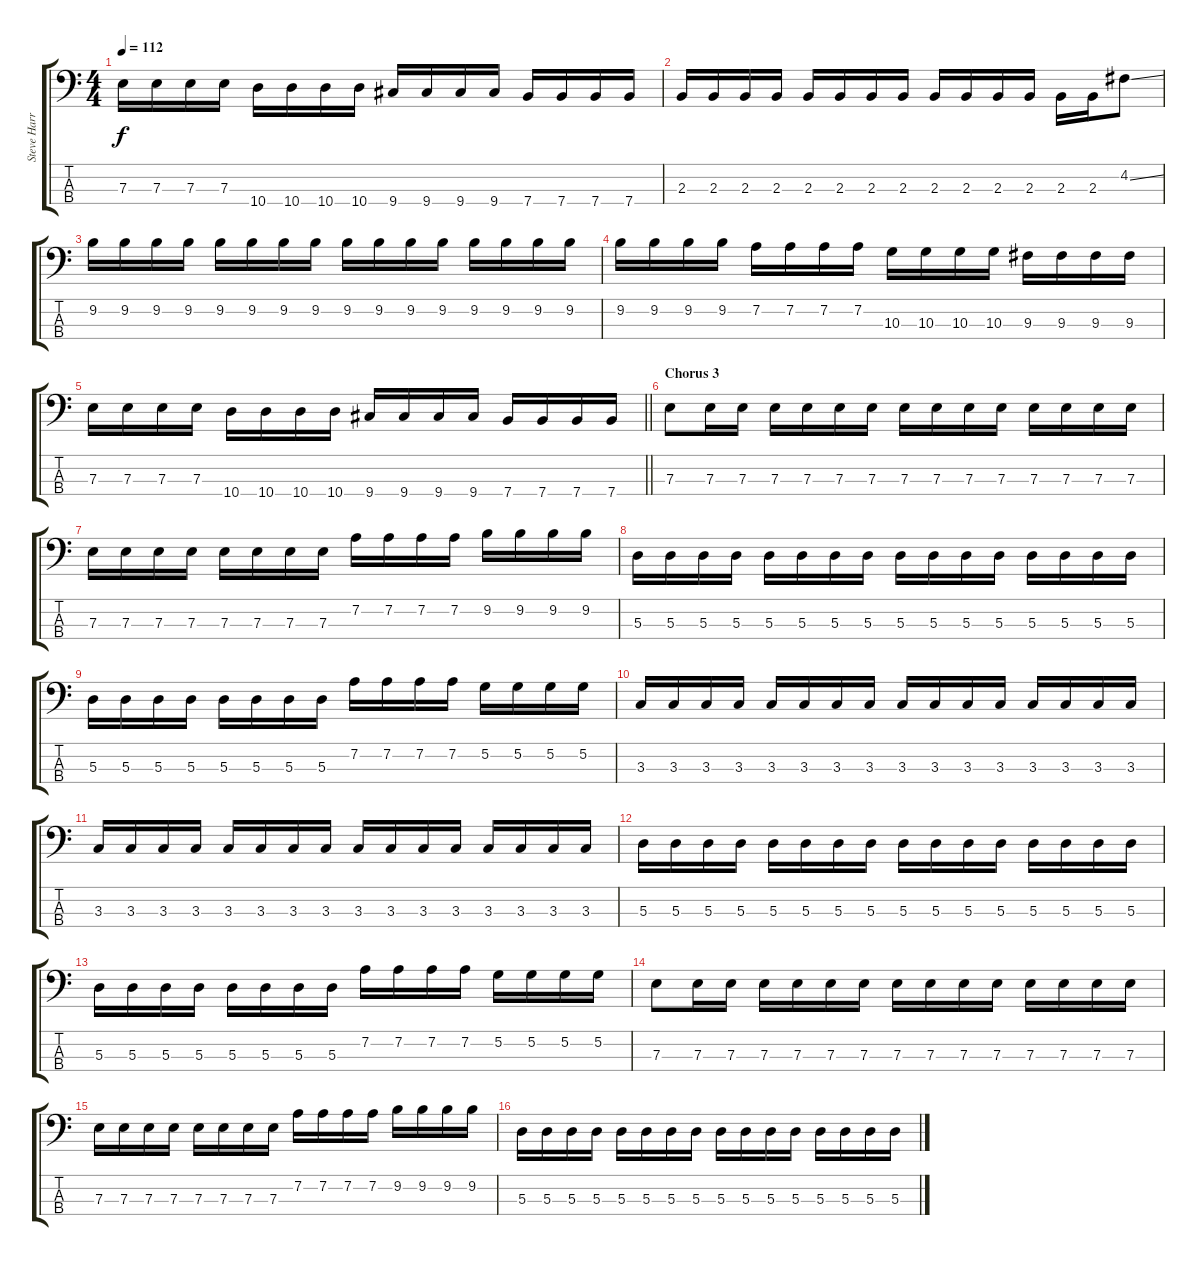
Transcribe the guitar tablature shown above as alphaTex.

\track ("Steve Harris" "Steve Harr") {instrument electricbassfinger}
\staff {score tabs}
\tuning (G2 D2 A1 E1) {hide}
\ts (4 4)
\tempo 112
\clef f4
\ks c
7.3.16{dy f} 7.3.16 7.3.16 7.3.16 10.4.16 10.4.16 10.4.16 10.4.16 9.4.16 9.4.16 9.4.16 9.4.16 7.4.16 7.4.16 7.4.16 7.4.16 |
2.3.16 2.3.16 2.3.16 2.3.16 2.3.16 2.3.16 2.3.16 2.3.16 2.3.16 2.3.16 2.3.16 2.3.16 2.3.16 2.3.16 4.2{ss}.8 |
9.2.16 9.2.16 9.2.16 9.2.16 9.2.16 9.2.16 9.2.16 9.2.16 9.2.16 9.2.16 9.2.16 9.2.16 9.2.16 9.2.16 9.2.16 9.2.16 |
9.2.16 9.2.16 9.2.16 9.2.16 7.2.16 7.2.16 7.2.16 7.2.16 10.3.16 10.3.16 10.3.16 10.3.16 9.3.16 9.3.16 9.3.16 9.3.16 |
\barLineRight lightlight
7.3.16 7.3.16 7.3.16 7.3.16 10.4.16 10.4.16 10.4.16 10.4.16 9.4.16 9.4.16 9.4.16 9.4.16 7.4.16 7.4.16 7.4.16 7.4.16 |
\section ("" "Chorus 3")
7.3.8 7.3.16 7.3.16 7.3.16 7.3.16 7.3.16 7.3.16 7.3.16 7.3.16 7.3.16 7.3.16 7.3.16 7.3.16 7.3.16 7.3.16 |
7.3.16 7.3.16 7.3.16 7.3.16 7.3.16 7.3.16 7.3.16 7.3.16 7.2.16 7.2.16 7.2.16 7.2.16 9.2.16 9.2.16 9.2.16 9.2.16 |
5.3.16 5.3.16 5.3.16 5.3.16 5.3.16 5.3.16 5.3.16 5.3.16 5.3.16 5.3.16 5.3.16 5.3.16 5.3.16 5.3.16 5.3.16 5.3.16 |
5.3.16 5.3.16 5.3.16 5.3.16 5.3.16 5.3.16 5.3.16 5.3.16 7.2.16 7.2.16 7.2.16 7.2.16 5.2.16 5.2.16 5.2.16 5.2.16 |
3.3.16 3.3.16 3.3.16 3.3.16 3.3.16 3.3.16 3.3.16 3.3.16 3.3.16 3.3.16 3.3.16 3.3.16 3.3.16 3.3.16 3.3.16 3.3.16 |
3.3.16 3.3.16 3.3.16 3.3.16 3.3.16 3.3.16 3.3.16 3.3.16 3.3.16 3.3.16 3.3.16 3.3.16 3.3.16 3.3.16 3.3.16 3.3.16 |
5.3.16 5.3.16 5.3.16 5.3.16 5.3.16 5.3.16 5.3.16 5.3.16 5.3.16 5.3.16 5.3.16 5.3.16 5.3.16 5.3.16 5.3.16 5.3.16 |
5.3.16 5.3.16 5.3.16 5.3.16 5.3.16 5.3.16 5.3.16 5.3.16 7.2.16 7.2.16 7.2.16 7.2.16 5.2.16 5.2.16 5.2.16 5.2.16 |
7.3.8 7.3.16 7.3.16 7.3.16 7.3.16 7.3.16 7.3.16 7.3.16 7.3.16 7.3.16 7.3.16 7.3.16 7.3.16 7.3.16 7.3.16 |
7.3.16 7.3.16 7.3.16 7.3.16 7.3.16 7.3.16 7.3.16 7.3.16 7.2.16 7.2.16 7.2.16 7.2.16 9.2.16 9.2.16 9.2.16 9.2.16 |
5.3.16 5.3.16 5.3.16 5.3.16 5.3.16 5.3.16 5.3.16 5.3.16 5.3.16 5.3.16 5.3.16 5.3.16 5.3.16 5.3.16 5.3.16 5.3.16
